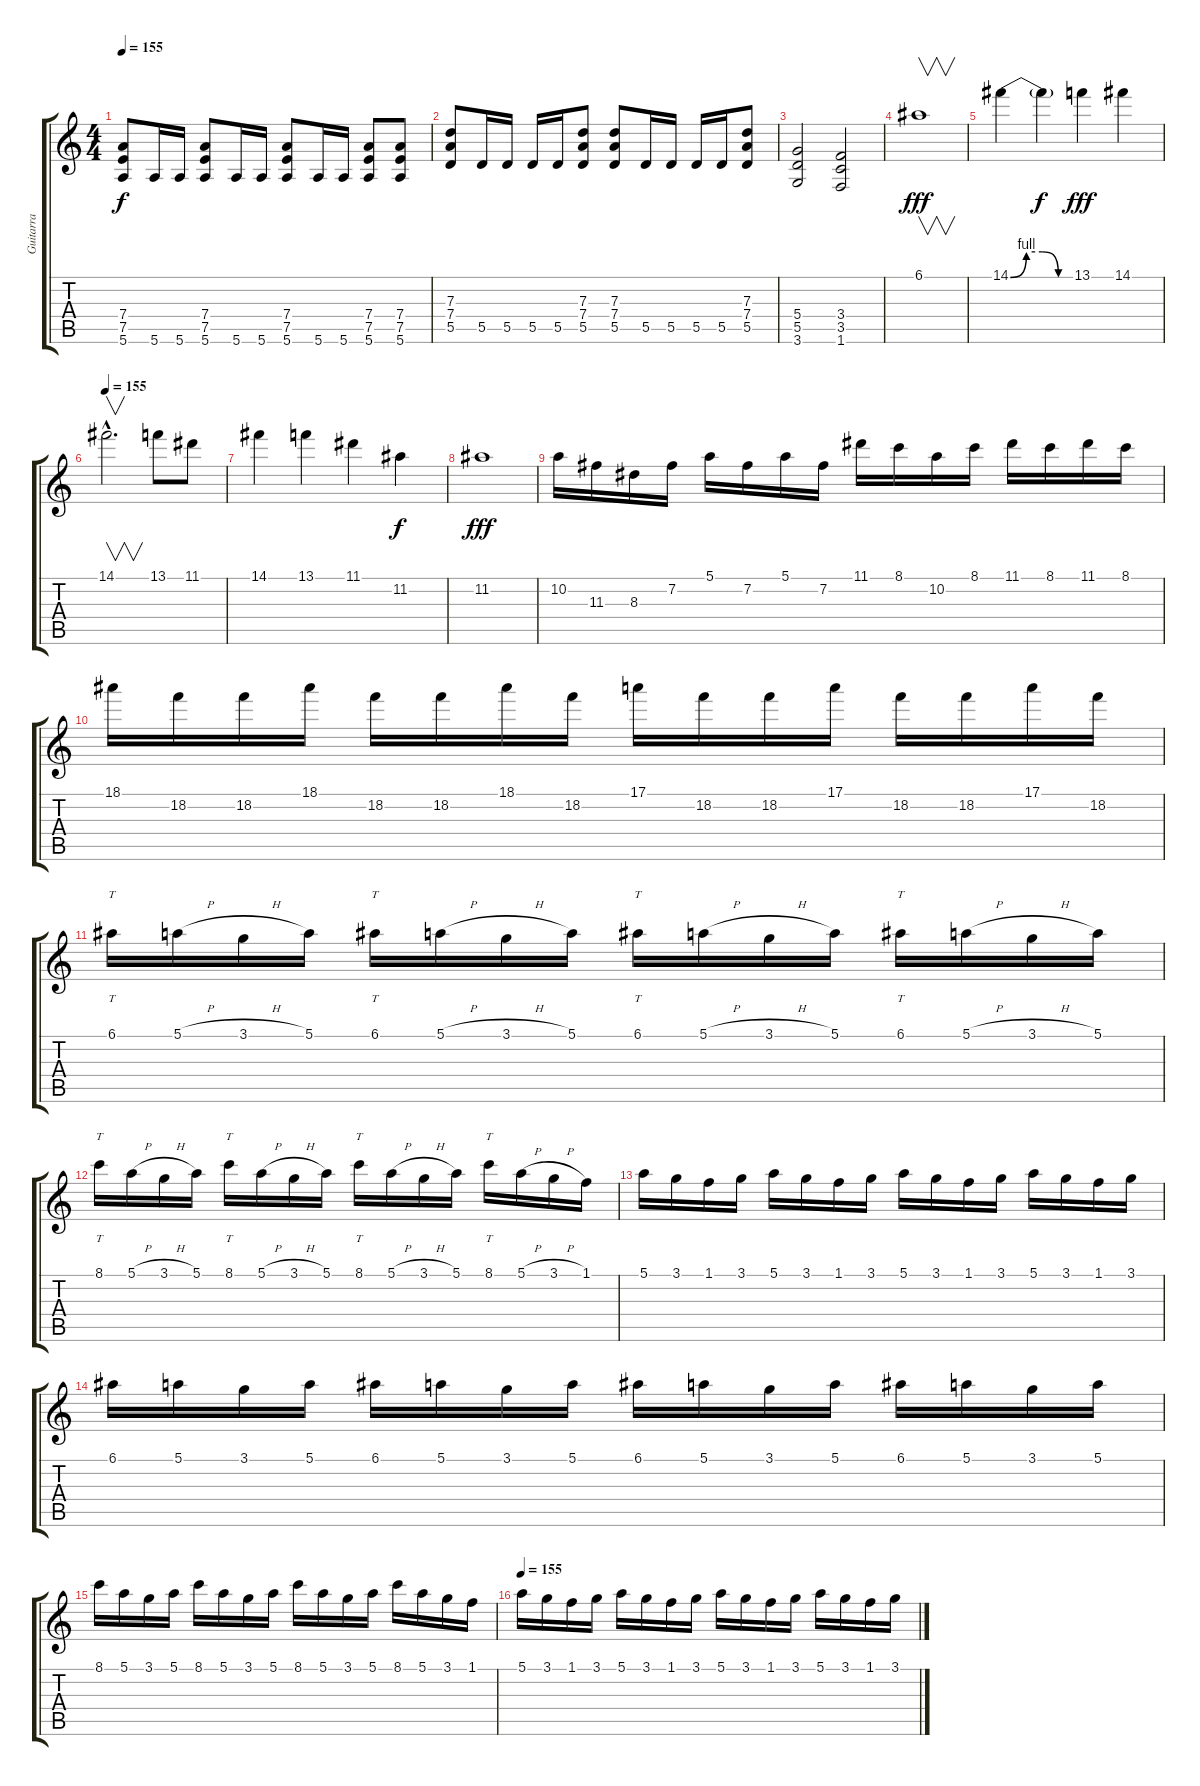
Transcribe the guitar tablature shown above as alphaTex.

\track ("Guitarra" "Guitarra") {instrument overdrivenguitar}
\staff {score tabs}
\tuning (E4 B3 G3 D3 A2 E2) {hide}
\ts (4 4)
\tempo 155
\clef g2
\ks c
(7.4 7.5 5.6).8{dy f} 5.6.16 5.6.16 (7.4 7.5 5.6).8 5.6.16 5.6.16 (7.4 7.5 5.6).8 5.6.16 5.6.16 (7.4 7.5 5.6).8 (7.4 7.5 5.6).8 |
(7.3 7.4 5.5).8 5.5.16 5.5.16 5.5.16 5.5.16 (7.3 7.4 5.5).8 (7.3 7.4 5.5).8 5.5.16 5.5.16 5.5.16 5.5.16 (7.3 7.4 5.5).8 |
(5.4 5.5 3.6).2 (3.4 3.5 1.6).2 |
6.1.1{v dy fff} |
14.1{be (custom 0 0 15 4 30 4 45 0 60 0)}.4 14.1{t}.4{dy f} 13.1.4{dy fff} 14.1.4 |
\tempo 155
14.1{hac}.2{v d} 13.1.8 11.1.8 |
14.1.4 13.1.4 11.1.4 11.2.4{dy f} |
11.2.1{dy fff} |
10.2.16 11.3.16 8.3.16 7.2.16 5.1.16 7.2.16 5.1.16 7.2.16 11.1.16 8.1.16 10.2.16 8.1.16 11.1.16 8.1.16 11.1.16 8.1.16 |
18.1.16 18.2.16 18.2.16 18.1.16 18.2.16 18.2.16 18.1.16 18.2.16 17.1.16 18.2.16 18.2.16 17.1.16 18.2.16 18.2.16 17.1.16 18.2.16 |
6.1.16{tt balance 8} 5.1{h}.16 3.1{h}.16 5.1.16 6.1.16{tt} 5.1{h}.16 3.1{h}.16 5.1.16 6.1.16{tt} 5.1{h}.16 3.1{h}.16 5.1.16 6.1.16{tt} 5.1{h}.16 3.1{h}.16 5.1.16 |
8.1.16{tt} 5.1{h}.16 3.1{h}.16 5.1.16 8.1.16{tt} 5.1{h}.16 3.1{h}.16 5.1.16 8.1.16{tt} 5.1{h}.16 3.1{h}.16 5.1.16 8.1.16{tt} 5.1{h}.16 3.1{h}.16 1.1.16 |
5.1.16 3.1.16 1.1.16 3.1.16 5.1.16 3.1.16 1.1.16 3.1.16 5.1.16 3.1.16 1.1.16 3.1.16 5.1.16 3.1.16 1.1.16 3.1.16 |
6.1.16 5.1.16 3.1.16 5.1.16 6.1.16 5.1.16 3.1.16 5.1.16 6.1.16 5.1.16 3.1.16 5.1.16 6.1.16 5.1.16 3.1.16 5.1.16 |
8.1.16 5.1.16 3.1.16 5.1.16 8.1.16 5.1.16 3.1.16 5.1.16 8.1.16 5.1.16 3.1.16 5.1.16 8.1.16 5.1.16 3.1.16 1.1.16 |
\tempo 155
5.1.16 3.1.16 1.1.16 3.1.16 5.1.16 3.1.16 1.1.16 3.1.16 5.1.16 3.1.16 1.1.16 3.1.16 5.1.16 3.1.16 1.1.16 3.1.16
